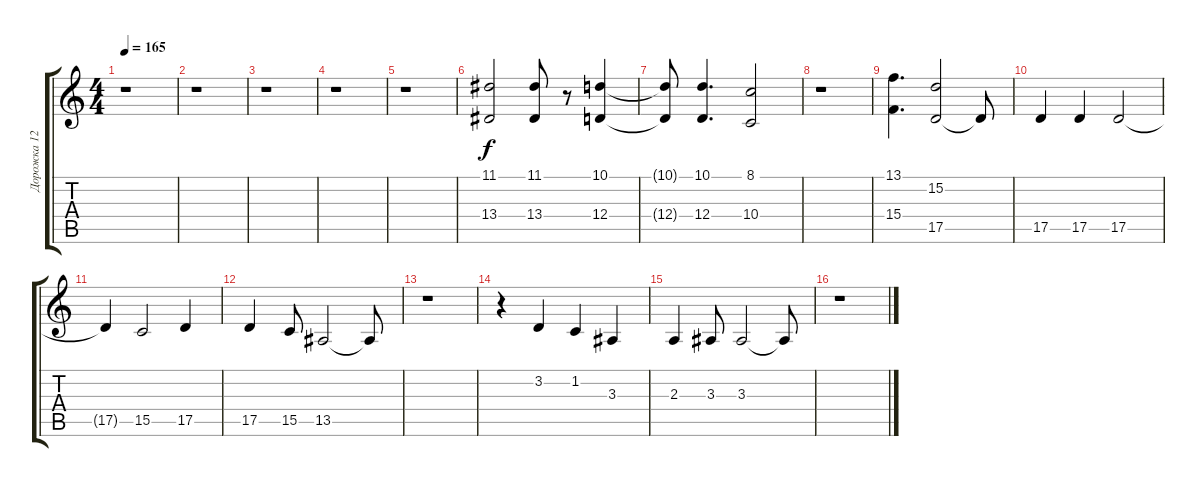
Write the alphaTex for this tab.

\track ("Дорожка 12" "Дорожка 12") {instrument fx5brightness}
\staff {score tabs}
\tuning (E4 B3 G3 D3 A2 E2) {hide}
\ts (4 4)
\tempo 165
\clef g2
\ks c
r.1{dy f} |
r.1 |
r.1 |
r.1 |
r.1 |
(11.1 13.4).2 (11.1 13.4).8 r.8 (10.1 12.4).4 |
(10.1{t} 12.4{t}).8 (10.1 12.4).4{d} (8.1 10.4).2 |
r.1 |
(13.1 15.4).4{d} (15.2 17.5).2 17.5{t}.8 |
17.5.4 17.5.4 17.5.2 |
17.5{t}.4 15.5.2 17.5.4 |
17.5.4 15.5.8 13.5.2 13.5{t}.8 |
r.1 |
r.4 3.2.4 1.2.4 3.3.4 |
2.3.4 3.3.8 3.3.2 3.3{t}.8 |
r.1
